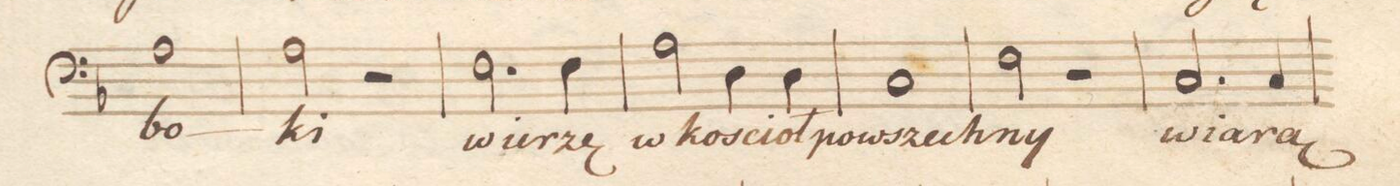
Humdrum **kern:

**kern	**text	**dynam
*I"Baʃso	*	*
*clefF4	*	*
*k[b-]	*	*
*met(c|)	*	*
*M2/2	*	*
1G	bo-	.
=145	=145	=145
2A\	ki-	.
2r	.	.
=146	=146	=146
2.F\	wie-	.
4F\	-rzę	.
=147	=147	=147
2A\	w_koś-	.
4F\	-ciół	.
4F\	pow-	.
=148	=148	=148
1C	-szech-	.
=149	=149	=149
2F\	-ny	.
2r	.	.
=150	=150	=150
2.C/	wia-	.
4C/	-rą	.
=151	=151	=151
*-	*-	*-
